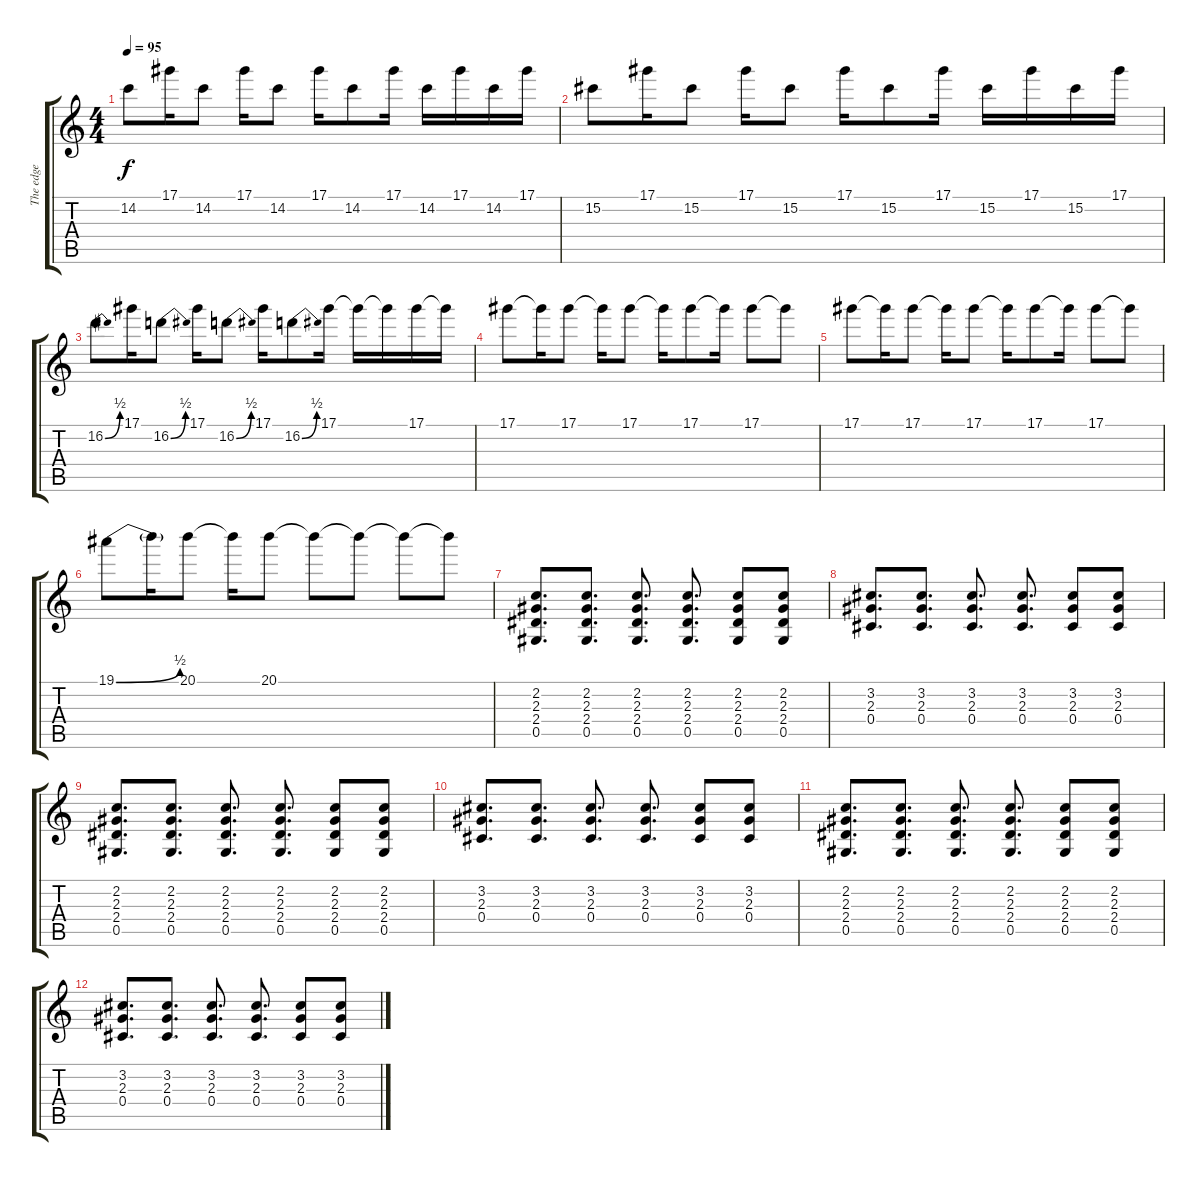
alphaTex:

\track ("The edge" "The edge") {instrument electricguitarjazz}
\staff {score tabs}
\tuning (Eb4 Bb3 Gb3 Db3 Ab2 Eb2) {hide}
\ts (4 4)
\tempo 95
\clef g2
\ks c
14.2.8{dy f instrument overdrivenguitar} 17.1.16 14.2.8 17.1.16 14.2.8 17.1.16 14.2.8 17.1.16 14.2.16 17.1.16 14.2.16 17.1.16 |
15.2.8 17.1.16 15.2.8 17.1.16 15.2.8 17.1.16 15.2.8 17.1.16 15.2.16 17.1.16 15.2.16 17.1.16 |
16.2{be (bend 0 0 60 2)}.8 17.1.16 16.2{be (bend 0 0 60 2)}.8 17.1.16 16.2{be (bend 0 0 60 2)}.8 17.1.16 16.2{be (bend 0 0 60 2)}.8 17.1.16 17.1{t}.16 17.1{t}.16 17.1.16 17.1{t}.16 |
17.1.8 17.1{t}.16 17.1.8 17.1{t}.16 17.1.8 17.1{t}.16 17.1.8 17.1{t}.16 17.1.8 17.1{t}.8 |
17.1.8 17.1{t}.16 17.1.8 17.1{t}.16 17.1.8 17.1{t}.16 17.1.8 17.1{t}.16 17.1.8 17.1{t}.8 |
19.1{be (bend 0 0 60 2)}.8 19.1{t}.16 20.1.8 20.1{t}.16 20.1.8 20.1{t}.8 20.1{t}.8 20.1{t}.8 20.1{t}.8 |
(2.2 2.3 2.4 0.5).8{d} (2.2 2.3 2.4 0.5).8{d} (2.2 2.3 2.4 0.5).8{d} (2.2 2.3 2.4 0.5).8{d} (2.2 2.3 2.4 0.5).8 (2.2 2.3 2.4 0.5).8 |
(3.2 2.3 0.4).8{d} (3.2 2.3 0.4).8{d} (3.2 2.3 0.4).8{d} (3.2 2.3 0.4).8{d} (3.2 2.3 0.4).8 (3.2 2.3 0.4).8 |
(2.2 2.3 2.4 0.5).8{d} (2.2 2.3 2.4 0.5).8{d} (2.2 2.3 2.4 0.5).8{d} (2.2 2.3 2.4 0.5).8{d} (2.2 2.3 2.4 0.5).8 (2.2 2.3 2.4 0.5).8 |
(3.2 2.3 0.4).8{d} (3.2 2.3 0.4).8{d} (3.2 2.3 0.4).8{d} (3.2 2.3 0.4).8{d} (3.2 2.3 0.4).8 (3.2 2.3 0.4).8 |
(2.2 2.3 2.4 0.5).8{d} (2.2 2.3 2.4 0.5).8{d} (2.2 2.3 2.4 0.5).8{d} (2.2 2.3 2.4 0.5).8{d} (2.2 2.3 2.4 0.5).8 (2.2 2.3 2.4 0.5).8 |
(3.2 2.3 0.4).8{d} (3.2 2.3 0.4).8{d} (3.2 2.3 0.4).8{d} (3.2 2.3 0.4).8{d} (3.2 2.3 0.4).8 (3.2 2.3 0.4).8
